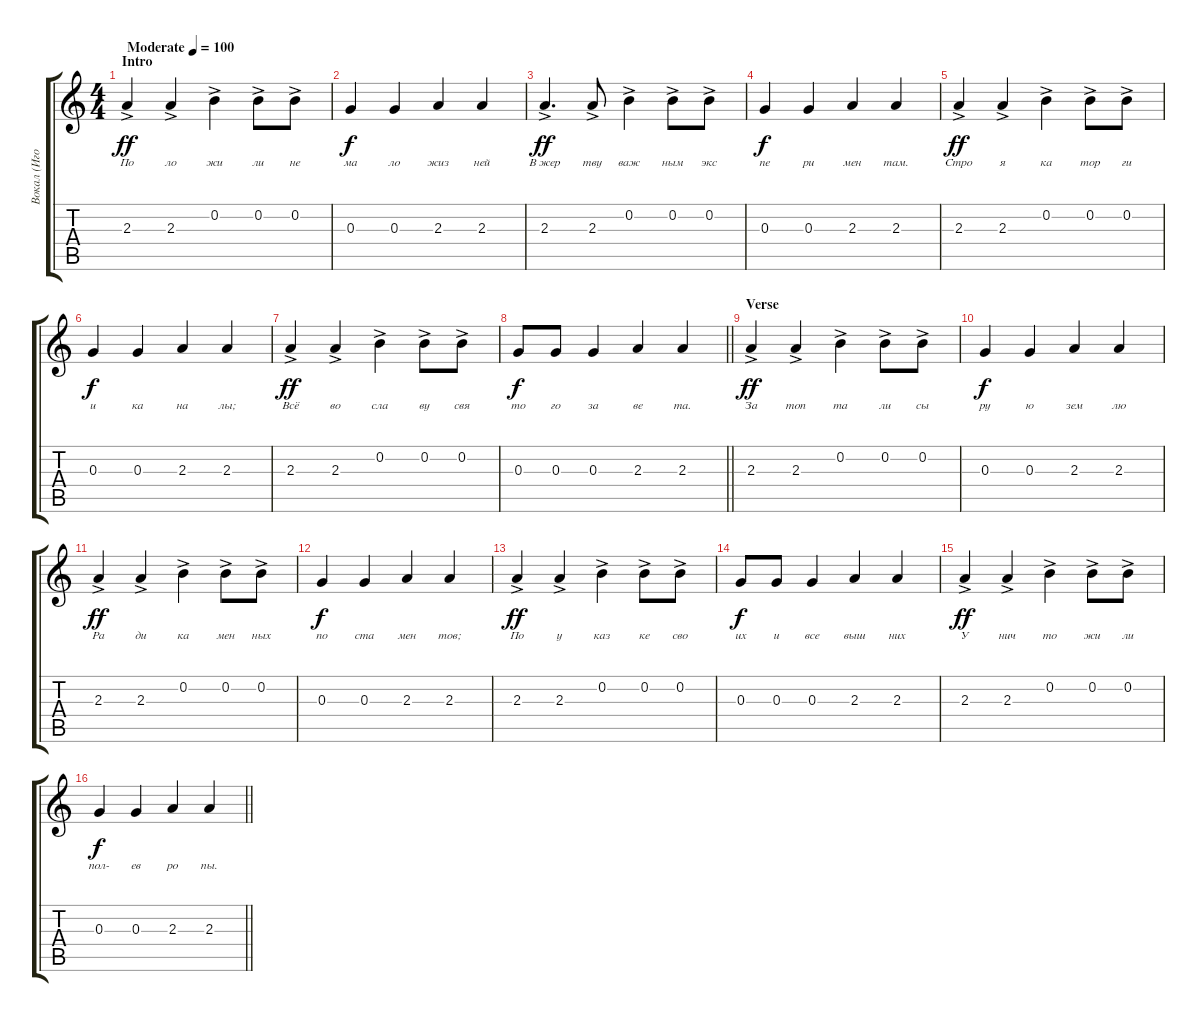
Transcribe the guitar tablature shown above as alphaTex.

\track ("Вокал (Игорь Летов)" "Вокал (Иго") {instrument contrabass}
\staff {score tabs}
\tuning (E4 B3 G3 D3 A2 E2) {hide}
\ts (4 4)
\section ("" "Intro")
\tempo (100 "Moderate")
\clef g2
\ks c
2.3{ac}.4{lyrics (0 "По") lyrics (1 "") lyrics (2 "") lyrics (3 "") lyrics (4 "") dy ff instrument contrabass} 2.3{ac}.4{lyrics (0 "ло") lyrics (1 "") lyrics (2 "") lyrics (3 "") lyrics (4 "")} 0.2{ac}.4{lyrics (0 "жи") lyrics (1 "") lyrics (2 "") lyrics (3 "") lyrics (4 "")} 0.2{ac}.8{lyrics (0 "ли") lyrics (1 "") lyrics (2 "") lyrics (3 "") lyrics (4 "")} 0.2{ac}.8{lyrics (0 "не") lyrics (1 "") lyrics (2 "") lyrics (3 "") lyrics (4 "")} |
0.3.4{lyrics (0 "ма") lyrics (1 "") lyrics (2 "") lyrics (3 "") lyrics (4 "") dy f} 0.3.4{lyrics (0 "ло") lyrics (1 "") lyrics (2 "") lyrics (3 "") lyrics (4 "")} 2.3.4{lyrics (0 "жиз") lyrics (1 "") lyrics (2 "") lyrics (3 "") lyrics (4 "")} 2.3.4{lyrics (0 "ней") lyrics (1 "") lyrics (2 "") lyrics (3 "") lyrics (4 "")} |
2.3{ac}.4{d lyrics (0 "В жер") lyrics (1 "") lyrics (2 "") lyrics (3 "") lyrics (4 "") dy ff} 2.3{ac}.8{lyrics (0 "тву") lyrics (1 "") lyrics (2 "") lyrics (3 "") lyrics (4 "")} 0.2{ac}.4{lyrics (0 "важ") lyrics (1 "") lyrics (2 "") lyrics (3 "") lyrics (4 "")} 0.2{ac}.8{lyrics (0 "ным") lyrics (1 "") lyrics (2 "") lyrics (3 "") lyrics (4 "")} 0.2{ac}.8{lyrics (0 "экс") lyrics (1 "") lyrics (2 "") lyrics (3 "") lyrics (4 "")} |
0.3.4{lyrics (0 "пе") lyrics (1 "") lyrics (2 "") lyrics (3 "") lyrics (4 "") dy f} 0.3.4{lyrics (0 "ри") lyrics (1 "") lyrics (2 "") lyrics (3 "") lyrics (4 "")} 2.3.4{lyrics (0 "мен") lyrics (1 "") lyrics (2 "") lyrics (3 "") lyrics (4 "")} 2.3.4{lyrics (0 "там.") lyrics (1 "") lyrics (2 "") lyrics (3 "") lyrics (4 "")} |
2.3{ac}.4{lyrics (0 "Стро") lyrics (1 "") lyrics (2 "") lyrics (3 "") lyrics (4 "") dy ff} 2.3{ac}.4{lyrics (0 "я") lyrics (1 "") lyrics (2 "") lyrics (3 "") lyrics (4 "")} 0.2{ac}.4{lyrics (0 "ка") lyrics (1 "") lyrics (2 "") lyrics (3 "") lyrics (4 "")} 0.2{ac}.8{lyrics (0 "тор") lyrics (1 "") lyrics (2 "") lyrics (3 "") lyrics (4 "")} 0.2{ac}.8{lyrics (0 "ги") lyrics (1 "") lyrics (2 "") lyrics (3 "") lyrics (4 "")} |
0.3.4{lyrics (0 "и") lyrics (1 "") lyrics (2 "") lyrics (3 "") lyrics (4 "") dy f} 0.3.4{lyrics (0 "ка") lyrics (1 "") lyrics (2 "") lyrics (3 "") lyrics (4 "")} 2.3.4{lyrics (0 "на") lyrics (1 "") lyrics (2 "") lyrics (3 "") lyrics (4 "")} 2.3.4{lyrics (0 "лы;") lyrics (1 "") lyrics (2 "") lyrics (3 "") lyrics (4 "")} |
2.3{ac}.4{lyrics (0 "Всё") lyrics (1 "") lyrics (2 "") lyrics (3 "") lyrics (4 "") dy ff} 2.3{ac}.4{lyrics (0 "во") lyrics (1 "") lyrics (2 "") lyrics (3 "") lyrics (4 "")} 0.2{ac}.4{lyrics (0 "сла") lyrics (1 "") lyrics (2 "") lyrics (3 "") lyrics (4 "")} 0.2{ac}.8{lyrics (0 "ву") lyrics (1 "") lyrics (2 "") lyrics (3 "") lyrics (4 "")} 0.2{ac}.8{lyrics (0 "свя") lyrics (1 "") lyrics (2 "") lyrics (3 "") lyrics (4 "")} |
\barLineRight lightlight
0.3.8{lyrics (0 "то") lyrics (1 "") lyrics (2 "") lyrics (3 "") lyrics (4 "") dy f} 0.3.8{lyrics (0 "го") lyrics (1 "") lyrics (2 "") lyrics (3 "") lyrics (4 "")} 0.3.4{lyrics (0 "за") lyrics (1 "") lyrics (2 "") lyrics (3 "") lyrics (4 "")} 2.3.4{lyrics (0 "ве") lyrics (1 "") lyrics (2 "") lyrics (3 "") lyrics (4 "")} 2.3.4{lyrics (0 "та.") lyrics (1 "") lyrics (2 "") lyrics (3 "") lyrics (4 "")} |
\section ("" "Verse")
2.3{ac}.4{lyrics (0 "За") lyrics (1 "") lyrics (2 "") lyrics (3 "") lyrics (4 "") dy ff} 2.3{ac}.4{lyrics (0 "топ") lyrics (1 "") lyrics (2 "") lyrics (3 "") lyrics (4 "")} 0.2{ac}.4{lyrics (0 "та") lyrics (1 "") lyrics (2 "") lyrics (3 "") lyrics (4 "")} 0.2{ac}.8{lyrics (0 "ли") lyrics (1 "") lyrics (2 "") lyrics (3 "") lyrics (4 "")} 0.2{ac}.8{lyrics (0 "сы") lyrics (1 "") lyrics (2 "") lyrics (3 "") lyrics (4 "")} |
0.3.4{lyrics (0 "ру") lyrics (1 "") lyrics (2 "") lyrics (3 "") lyrics (4 "") dy f} 0.3.4{lyrics (0 "ю") lyrics (1 "") lyrics (2 "") lyrics (3 "") lyrics (4 "")} 2.3.4{lyrics (0 "зем") lyrics (1 "") lyrics (2 "") lyrics (3 "") lyrics (4 "")} 2.3.4{lyrics (0 "лю") lyrics (1 "") lyrics (2 "") lyrics (3 "") lyrics (4 "")} |
2.3{ac}.4{lyrics (0 "Ра") lyrics (1 "") lyrics (2 "") lyrics (3 "") lyrics (4 "") dy ff} 2.3{ac}.4{lyrics (0 "ди") lyrics (1 "") lyrics (2 "") lyrics (3 "") lyrics (4 "")} 0.2{ac}.4{lyrics (0 "ка") lyrics (1 "") lyrics (2 "") lyrics (3 "") lyrics (4 "")} 0.2{ac}.8{lyrics (0 "мен") lyrics (1 "") lyrics (2 "") lyrics (3 "") lyrics (4 "")} 0.2{ac}.8{lyrics (0 "ных") lyrics (1 "") lyrics (2 "") lyrics (3 "") lyrics (4 "")} |
0.3.4{lyrics (0 "по") lyrics (1 "") lyrics (2 "") lyrics (3 "") lyrics (4 "") dy f} 0.3.4{lyrics (0 "ста") lyrics (1 "") lyrics (2 "") lyrics (3 "") lyrics (4 "")} 2.3.4{lyrics (0 "мен") lyrics (1 "") lyrics (2 "") lyrics (3 "") lyrics (4 "")} 2.3.4{lyrics (0 "тов;") lyrics (1 "") lyrics (2 "") lyrics (3 "") lyrics (4 "")} |
2.3{ac}.4{lyrics (0 "По") lyrics (1 "") lyrics (2 "") lyrics (3 "") lyrics (4 "") dy ff} 2.3{ac}.4{lyrics (0 "у") lyrics (1 "") lyrics (2 "") lyrics (3 "") lyrics (4 "")} 0.2{ac}.4{lyrics (0 "каз") lyrics (1 "") lyrics (2 "") lyrics (3 "") lyrics (4 "")} 0.2{ac}.8{lyrics (0 "ке") lyrics (1 "") lyrics (2 "") lyrics (3 "") lyrics (4 "")} 0.2{ac}.8{lyrics (0 "сво") lyrics (1 "") lyrics (2 "") lyrics (3 "") lyrics (4 "")} |
0.3.8{lyrics (0 "их") lyrics (1 "") lyrics (2 "") lyrics (3 "") lyrics (4 "") dy f} 0.3.8{lyrics (0 "и") lyrics (1 "") lyrics (2 "") lyrics (3 "") lyrics (4 "")} 0.3.4{lyrics (0 "все") lyrics (1 "") lyrics (2 "") lyrics (3 "") lyrics (4 "")} 2.3.4{lyrics (0 "выш") lyrics (1 "") lyrics (2 "") lyrics (3 "") lyrics (4 "")} 2.3.4{lyrics (0 "них") lyrics (1 "") lyrics (2 "") lyrics (3 "") lyrics (4 "")} |
2.3{ac}.4{lyrics (0 "У") lyrics (1 "") lyrics (2 "") lyrics (3 "") lyrics (4 "") dy ff} 2.3{ac}.4{lyrics (0 "нич") lyrics (1 "") lyrics (2 "") lyrics (3 "") lyrics (4 "")} 0.2{ac}.4{lyrics (0 "то") lyrics (1 "") lyrics (2 "") lyrics (3 "") lyrics (4 "")} 0.2{ac}.8{lyrics (0 "жи") lyrics (1 "") lyrics (2 "") lyrics (3 "") lyrics (4 "")} 0.2{ac}.8{lyrics (0 "ли") lyrics (1 "") lyrics (2 "") lyrics (3 "") lyrics (4 "")} |
\barLineRight lightlight
0.3.4{lyrics (0 "пол-") lyrics (1 "") lyrics (2 "") lyrics (3 "") lyrics (4 "") dy f} 0.3.4{lyrics (0 "ев") lyrics (1 "") lyrics (2 "") lyrics (3 "") lyrics (4 "")} 2.3.4{lyrics (0 "ро") lyrics (1 "") lyrics (2 "") lyrics (3 "") lyrics (4 "")} 2.3.4{lyrics (0 "пы.") lyrics (1 "") lyrics (2 "") lyrics (3 "") lyrics (4 "")}
